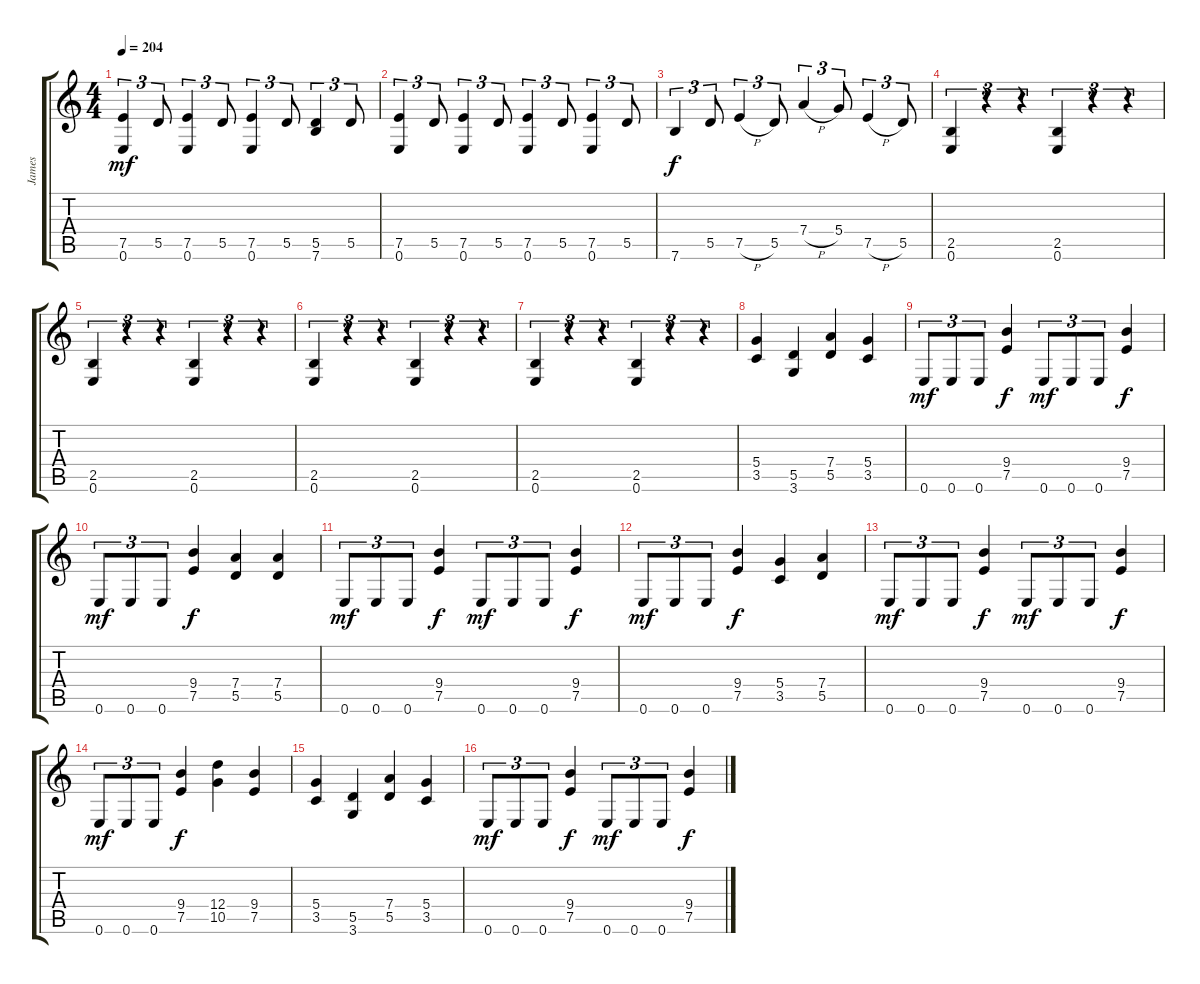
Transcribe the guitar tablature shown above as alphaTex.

\track ("James" "James") {instrument distortionguitar}
\staff {score tabs}
\tuning (E4 B3 G3 D3 A2 E2) {hide}
\ts (4 4)
\tempo 204
\clef g2
\ks c
(7.5 0.6).4{tu (3 2) dy mf} 5.5.8{tu (3 2)} (7.5 0.6).4{tu (3 2)} 5.5.8{tu (3 2)} (7.5 0.6).4{tu (3 2)} 5.5.8{tu (3 2)} (5.5 7.6).4{tu (3 2)} 5.5.8{tu (3 2)} |
(7.5 0.6).4{tu (3 2)} 5.5.8{tu (3 2)} (7.5 0.6).4{tu (3 2)} 5.5.8{tu (3 2)} (7.5 0.6).4{tu (3 2)} 5.5.8{tu (3 2)} (7.5 0.6).4{tu (3 2)} 5.5.8{tu (3 2)} |
7.6.4{tu (3 2) dy f} 5.5.8{tu (3 2)} 7.5{h}.4{tu (3 2)} 5.5.8{tu (3 2)} 7.4{h}.4{tu (3 2)} 5.4.8{tu (3 2)} 7.5{h}.4{tu (3 2)} 5.5.8{tu (3 2)} |
(2.5 0.6).4{tu (3 2)} r.4{tu (3 2)} r.4{tu (3 2)} (2.5 0.6).4{tu (3 2)} r.4{tu (3 2)} r.4{tu (3 2)} |
(2.5 0.6).4{tu (3 2)} r.4{tu (3 2)} r.4{tu (3 2)} (2.5 0.6).4{tu (3 2)} r.4{tu (3 2)} r.4{tu (3 2)} |
(2.5 0.6).4{tu (3 2)} r.4{tu (3 2)} r.4{tu (3 2)} (2.5 0.6).4{tu (3 2)} r.4{tu (3 2)} r.4{tu (3 2)} |
(2.5 0.6).4{tu (3 2)} r.4{tu (3 2)} r.4{tu (3 2)} (2.5 0.6).4{tu (3 2)} r.4{tu (3 2)} r.4{tu (3 2)} |
(5.4 3.5).4 (5.5 3.6).4 (7.4 5.5).4 (5.4 3.5).4 |
0.6.8{tu (3 2) dy mf} 0.6.8{tu (3 2)} 0.6.8{tu (3 2)} (9.4 7.5).4{dy f} 0.6.8{tu (3 2) dy mf} 0.6.8{tu (3 2)} 0.6.8{tu (3 2)} (9.4 7.5).4{dy f} |
0.6.8{tu (3 2) dy mf} 0.6.8{tu (3 2)} 0.6.8{tu (3 2)} (9.4 7.5).4{dy f} (7.4 5.5).4 (7.4 5.5).4 |
0.6.8{tu (3 2) dy mf} 0.6.8{tu (3 2)} 0.6.8{tu (3 2)} (9.4 7.5).4{dy f} 0.6.8{tu (3 2) dy mf} 0.6.8{tu (3 2)} 0.6.8{tu (3 2)} (9.4 7.5).4{dy f} |
0.6.8{tu (3 2) dy mf} 0.6.8{tu (3 2)} 0.6.8{tu (3 2)} (9.4 7.5).4{dy f} (5.4 3.5).4 (7.4 5.5).4 |
0.6.8{tu (3 2) dy mf} 0.6.8{tu (3 2)} 0.6.8{tu (3 2)} (9.4 7.5).4{dy f} 0.6.8{tu (3 2) dy mf} 0.6.8{tu (3 2)} 0.6.8{tu (3 2)} (9.4 7.5).4{dy f} |
0.6.8{tu (3 2) dy mf} 0.6.8{tu (3 2)} 0.6.8{tu (3 2)} (9.4 7.5).4{dy f} (12.4 10.5).4 (9.4 7.5).4 |
(5.4 3.5).4 (5.5 3.6).4 (7.4 5.5).4 (5.4 3.5).4 |
0.6.8{tu (3 2) dy mf} 0.6.8{tu (3 2)} 0.6.8{tu (3 2)} (9.4 7.5).4{dy f} 0.6.8{tu (3 2) dy mf} 0.6.8{tu (3 2)} 0.6.8{tu (3 2)} (9.4 7.5).4{dy f}
